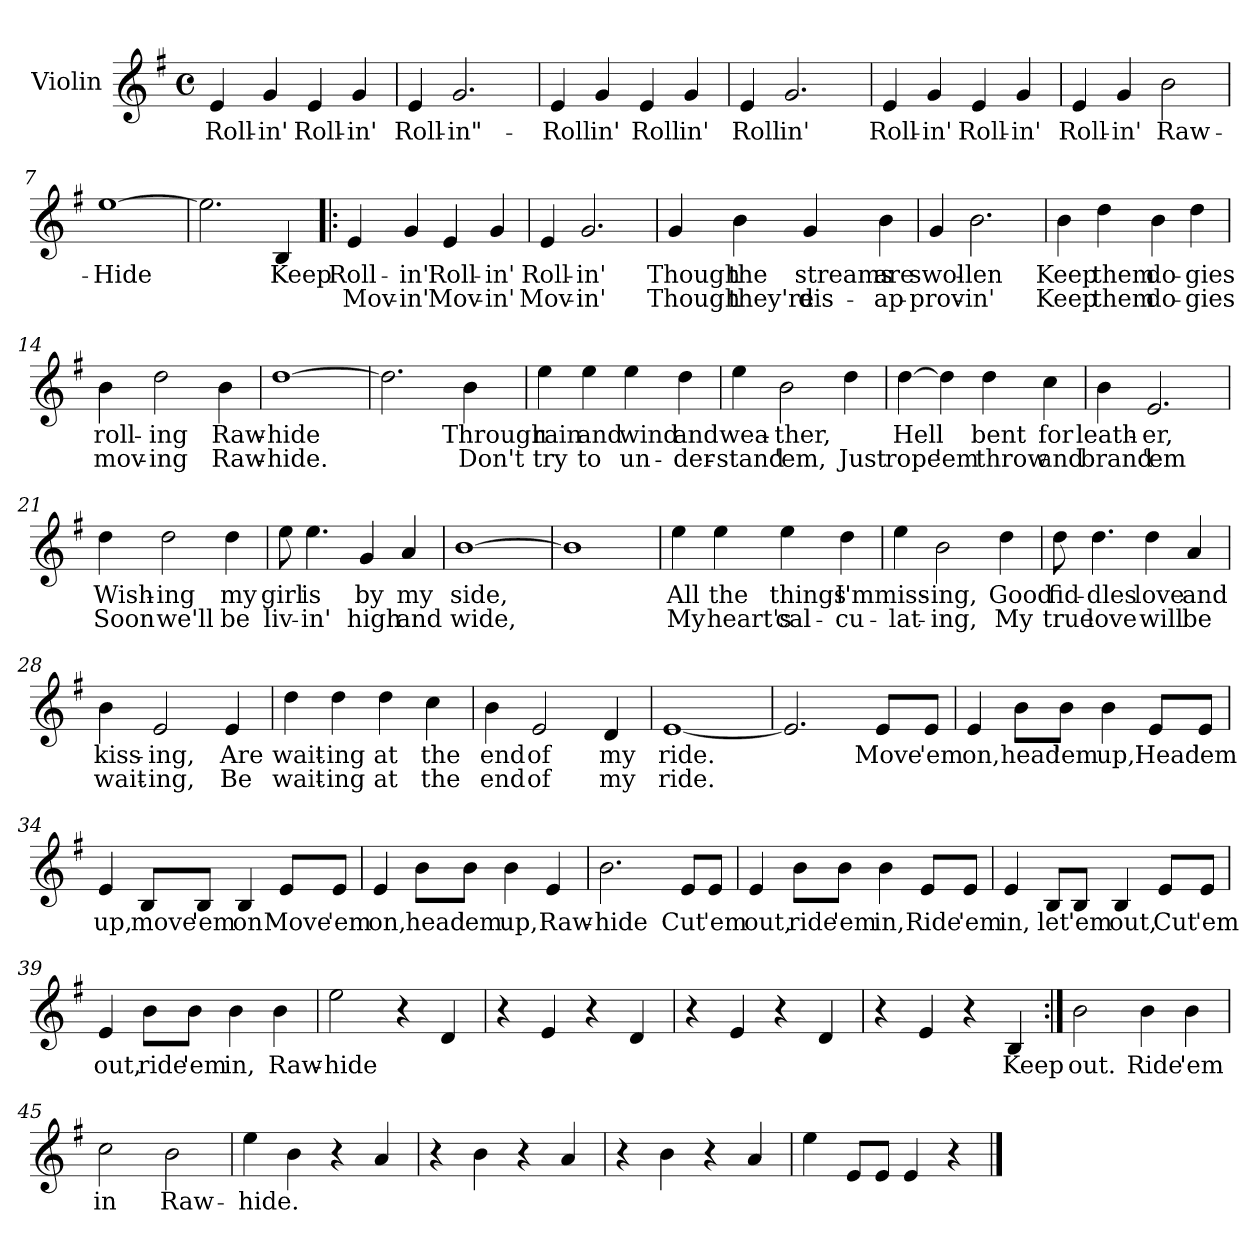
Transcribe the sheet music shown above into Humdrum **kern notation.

**kern	**text	**text
*part1	*part1	*part1
*staff1	*staff1	*staff1
*I"Violin	*	*
*I'Vln	*	*
*clefG2	*	*
*k[f#]	*	*
*G:	*	*
*M4/4	*	*
*met(c)	*	*
=1	=1	=1
4e/	Roll-	.
4g/	-in'	.
4e/	Roll-	.
4g/	-in'	.
=2	=2	=2
4e/	Roll-	.
2.g/	-in"-	.
=3	=3	=3
4e/	-Roll	.
4g/	in'	.
4e/	Roll	.
4g/	in'	.
=4	=4	=4
4e/	Roll	.
2.g/	in'	.
=5	=5	=5
4e/	Roll-	.
4g/	-in'	.
4e/	Roll-	.
4g/	-in'	.
=6	=6	=6
4e/	Roll-	.
4g/	-in'	.
2b\	Raw-	.
!!LO:LB:g=z
=7	=7	=7
[1ee	-Hide	.
=8	=8	=8
2.ee\]	.	.
4B/	Keep	.
=9!|:	=9!|:	=9!|:
4e/	Roll-	Mov-
4g/	-in'	-in'
4e/	Roll-	Mov-
4g/	-in'	-in'
=10	=10	=10
4e/	Roll-	Mov-
2.g/	-in'	-in'
=11	=11	=11
4g/	Though	Though
4b\	the	they're
4g/	streams	dis-
4b\	are	-ap-
=12	=12	=12
4g/	swol-	-prov-
2.b\	-len	-in'
!!LO:LB:g=z
=13	=13	=13
4b\	Keep	Keep
4dd\	them	them
4b\	do-	do-
4dd\	-gies	-gies
=14	=14	=14
4b\	roll-	mov-
2dd\	-ing	-ing
4b\	Raw-	Raw-
=15	=15	=15
[1dd	-hide	-hide.
=16	=16	=16
2.dd\]	.	.
4b\	Through	Don't
=17	=17	=17
4ee\	rain	try
4ee\	and	to
4ee\	wind	un-
4dd\	and	-der-
=18	=18	=18
4ee\	wea-	-stand
2b\	-ther,	'em,
4dd\	.	Just
!!LO:LB:g=z
=19	=19	=19
[4dd\	Hell	rope
4dd\]	.	'em
4dd\	bent	throw
4cc\	for	and
=20	=20	=20
4b\	leath-	brand
2.e/	-er,	'em
=21	=21	=21
4dd\	Wish-	Soon
2dd\	-ing	we'll
4dd\	my	be
=22	=22	=22
8ee\	girl	liv-
4.ee\	is	-in'
4g/	by	high
4a/	my	and
=23	=23	=23
[1b	side,	wide,
=24	=24	=24
1b]	.	.
=25	=25	=25
4ee\	All	My
4ee\	the	heart's
4ee\	things	cal-
4dd\	I'm	-cu-
!!LO:LB:g=z
=26	=26	=26
4ee\	miss-	-lat-
2b\	-ing,	-ing,
4dd\	Good	My
=27	=27	=27
8dd\	fid-	true
4.dd\	-dles	love
4dd\	love	will
4a/	and	be
=28	=28	=28
4b\	kiss-	wait-
2e/	-ing,	-ing,
4e/	Are	Be
=29	=29	=29
4dd\	wait-	wait-
4dd\	-ing	-ing
4dd\	at	at
4cc\	the	the
=30	=30	=30
4b\	end	end
2e/	of	of
4d/	my	my
=31	=31	=31
[1e	ride.	ride.
=32	=32	=32
2.e/]	.	.
8e/L	Move	.
8e/J	'em	.
!!LO:LB:g=z
=33	=33	=33
4e/	on,	.
8b\L	head	.
8b\J	'em	.
4b\	up,	.
8e/L	Head	.
8e/J	'em	.
=34	=34	=34
4e/	up,	.
8B/L	move	.
8B/J	'em	.
4B/	on	.
8e/L	Move	.
8e/J	'em	.
=35	=35	=35
4e/	on,	.
8b\L	head	.
8b\J	'em	.
4b\	up,	.
4e/	Raw-	.
=36	=36	=36
2.b\	-hide	.
8e/L	Cut	.
8e/J	'em	.
!!LO:LB:g=z
=37	=37	=37
4e/	out,	.
8b\L	ride	.
8b\J	'em	.
4b\	in,	.
8e/L	Ride	.
8e/J	'em	.
=38	=38	=38
4e/	in,	.
8B/L	let	.
8B/J	'em	.
4B/	out,	.
8e/L	Cut	.
8e/J	'em	.
=39	=39	=39
4e/	out,	.
8b\L	ride	.
8b\J	'em	.
4b\	in,	.
4b\	Raw-	.
=40	=40	=40
2ee\	-hide	.
4r	.	.
4d/	.	.
=41	=41	=41
4r	.	.
4e/	.	.
4r	.	.
4d/	.	.
=42	=42	=42
4r	.	.
4e/	.	.
4r	.	.
4d/	.	.
!!LO:LB:g=z
=43	=43	=43
4r	.	.
4e/	.	.
4r	.	.
4B/	Keep	.
=44:|!	=44:|!	=44:|!
2b\	out.	.
4b\	Ride	.
4b\	'em	.
=45	=45	=45
2cc\	in	.
2b\	Raw-	.
=46	=46	=46
4ee\	-hide.	.
4b\	.	.
4r	.	.
4a/	.	.
=47	=47	=47
4r	.	.
4b\	.	.
4r	.	.
4a/	.	.
=48	=48	=48
4r	.	.
4b\	.	.
4r	.	.
4a/	.	.
=49	=49	=49
4ee\	.	.
8e/L	.	.
8e/J	.	.
4e/	.	.
4r	.	.
==	==	==
*-	*-	*-
